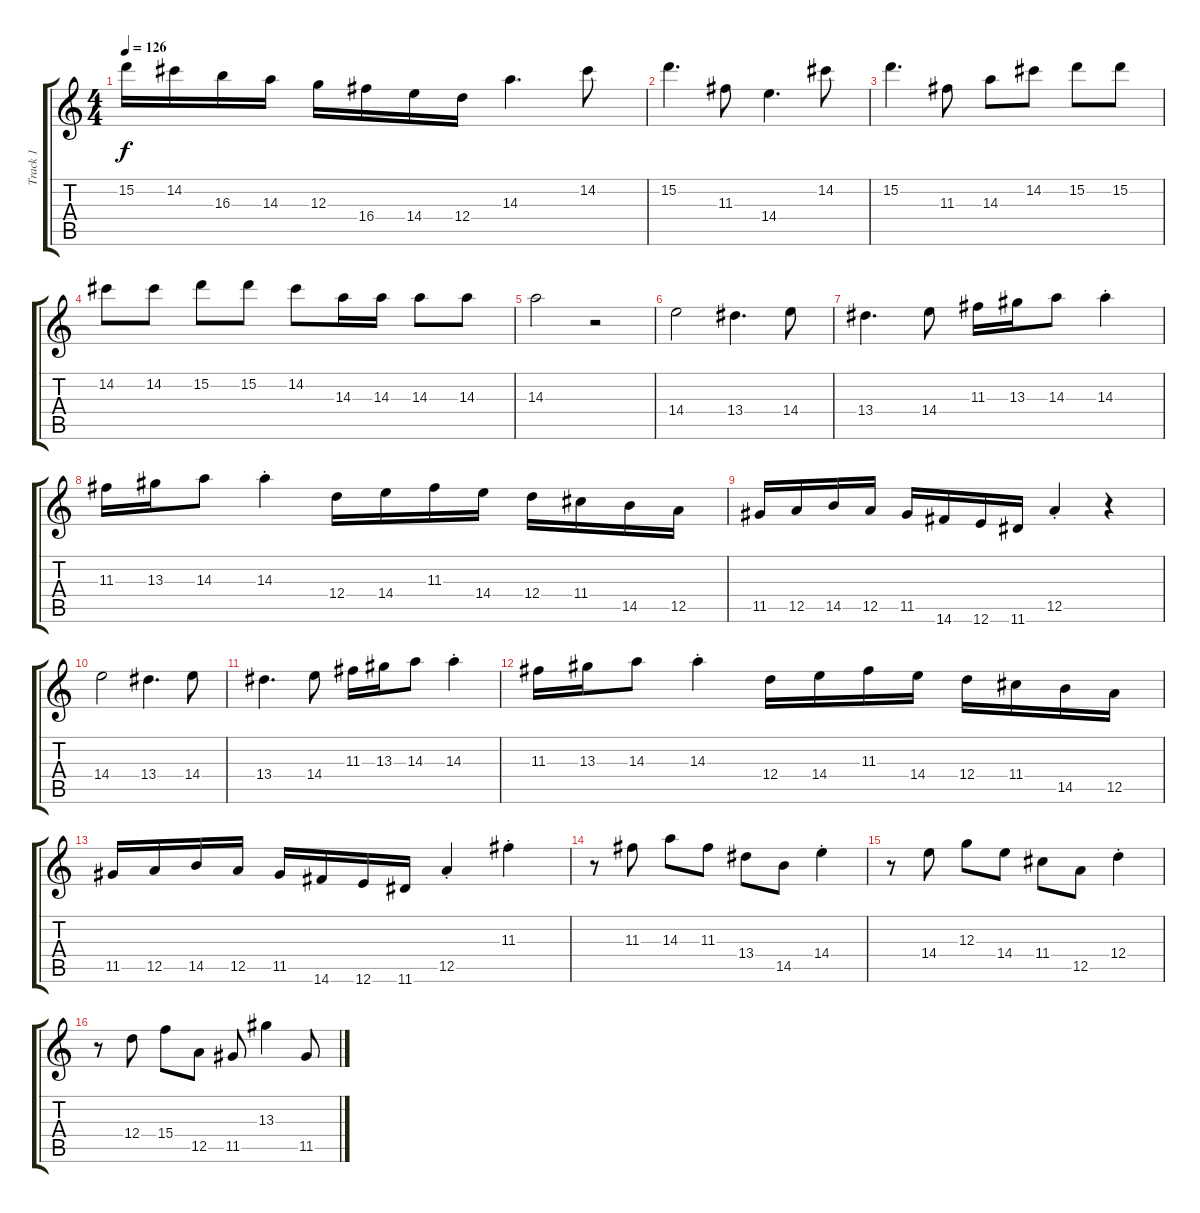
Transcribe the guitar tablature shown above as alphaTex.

\track ("Track 1" "Track 1") {instrument overdrivenguitar}
\staff {score tabs}
\tuning (E4 B3 G3 D3 A2 E2) {hide}
\ts (4 4)
\tempo 126
\clef g2
\ks c
15.2.16{dy f} 14.2.16 16.3.16 14.3.16 12.3.16 16.4.16 14.4.16 12.4.16 14.3.4{d} 14.2.8 |
15.2.4{d} 11.3.8 14.4.4{d} 14.2.8 |
15.2.4{d} 11.3.8 14.3.8 14.2.8 15.2.8 15.2.8 |
14.2.8 14.2.8 15.2.8 15.2.8 14.2.8 14.3.16 14.3.16 14.3.8 14.3.8 |
14.3.2 r.2 |
14.4.2 13.4.4{d} 14.4.8 |
13.4.4{d} 14.4.8 11.3.16 13.3.16 14.3.8 14.3{st}.4 |
11.3.16 13.3.16 14.3.8 14.3{st}.4 12.4.16 14.4.16 11.3.16 14.4.16 12.4.16 11.4.16 14.5.16 12.5.16 |
11.5.16 12.5.16 14.5.16 12.5.16 11.5.16 14.6.16 12.6.16 11.6.16 12.5{st}.4 r.4 |
14.4.2 13.4.4{d} 14.4.8 |
13.4.4{d} 14.4.8 11.3.16 13.3.16 14.3.8 14.3{st}.4 |
11.3.16 13.3.16 14.3.8 14.3{st}.4 12.4.16 14.4.16 11.3.16 14.4.16 12.4.16 11.4.16 14.5.16 12.5.16 |
11.5.16 12.5.16 14.5.16 12.5.16 11.5.16 14.6.16 12.6.16 11.6.16 12.5{st}.4 11.3{st}.4 |
r.8 11.3.8 14.3.8 11.3.8 13.4.8 14.5.8 14.4{st}.4 |
r.8 14.4.8 12.3.8 14.4.8 11.4.8 12.5.8 12.4{st}.4 |
r.8 12.4.8 15.4.8 12.5.8 11.5.8 13.3.4 11.5.8
